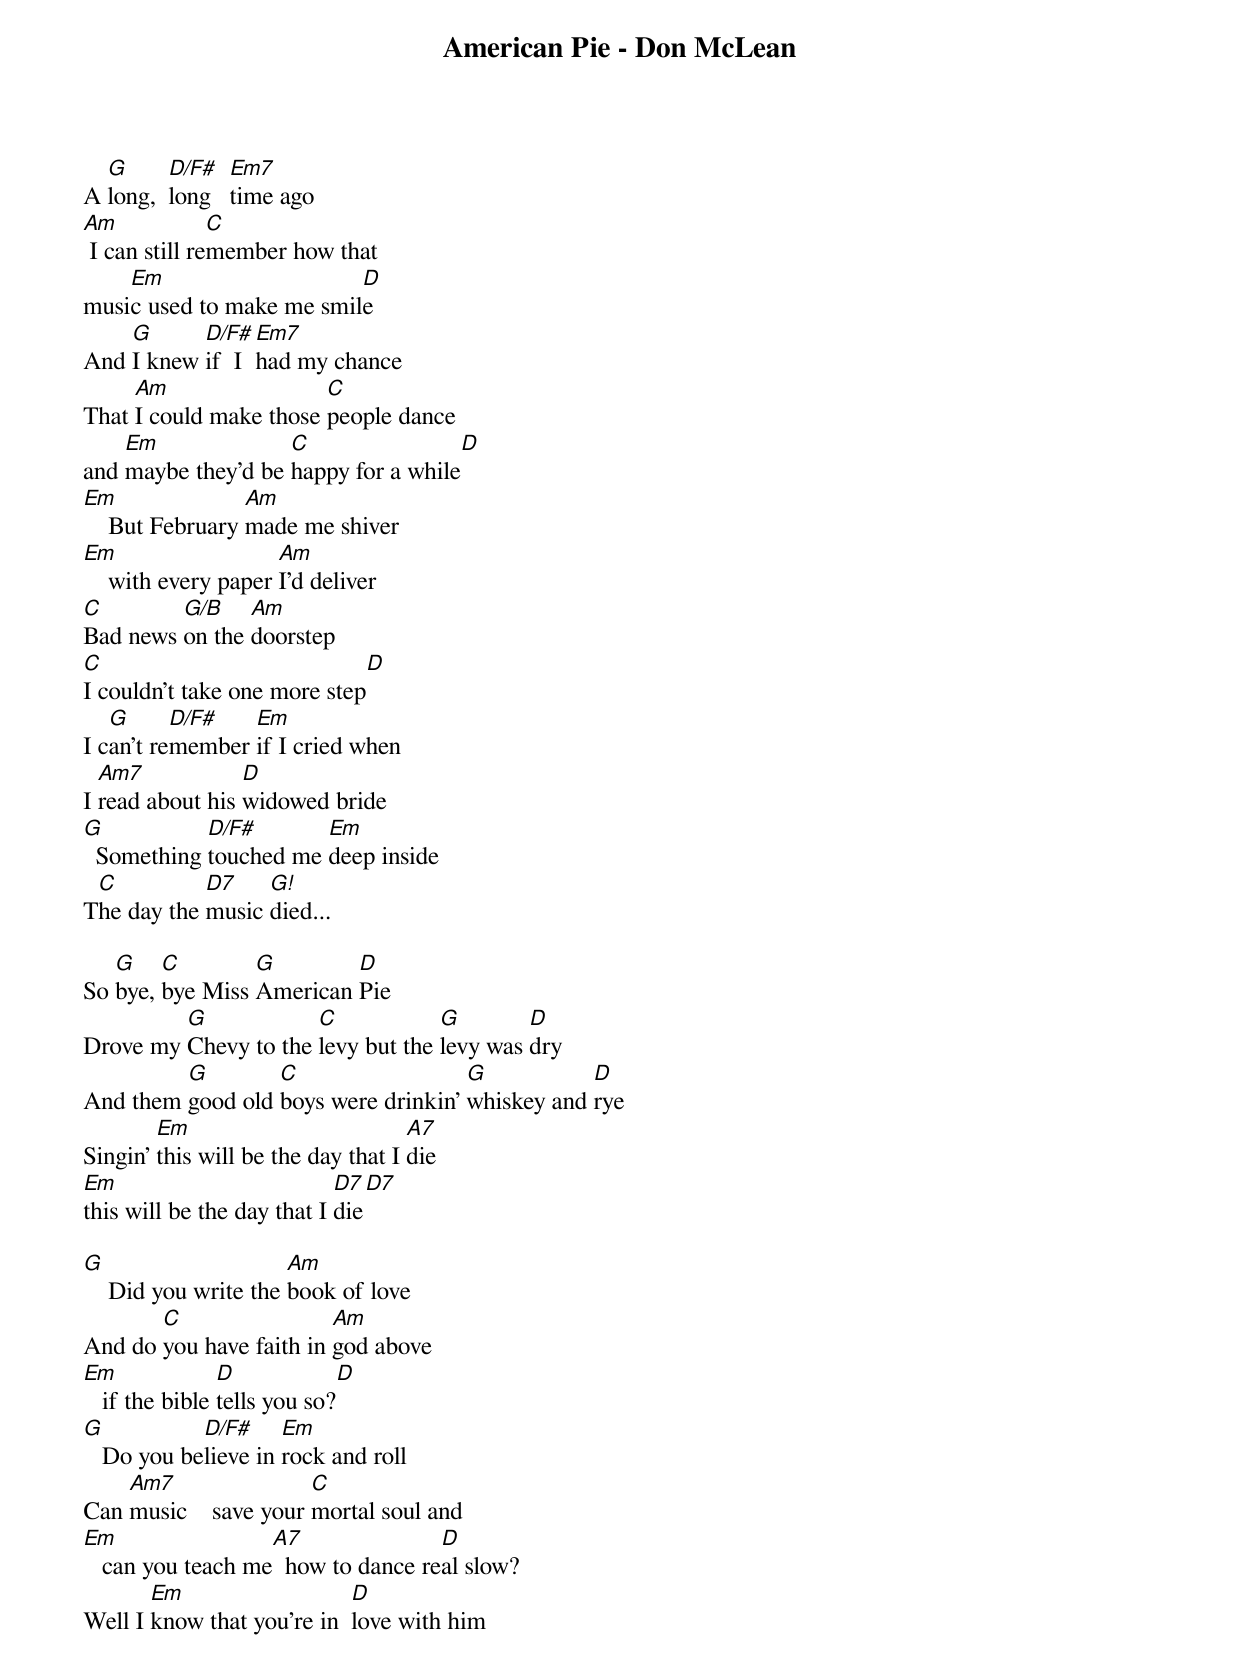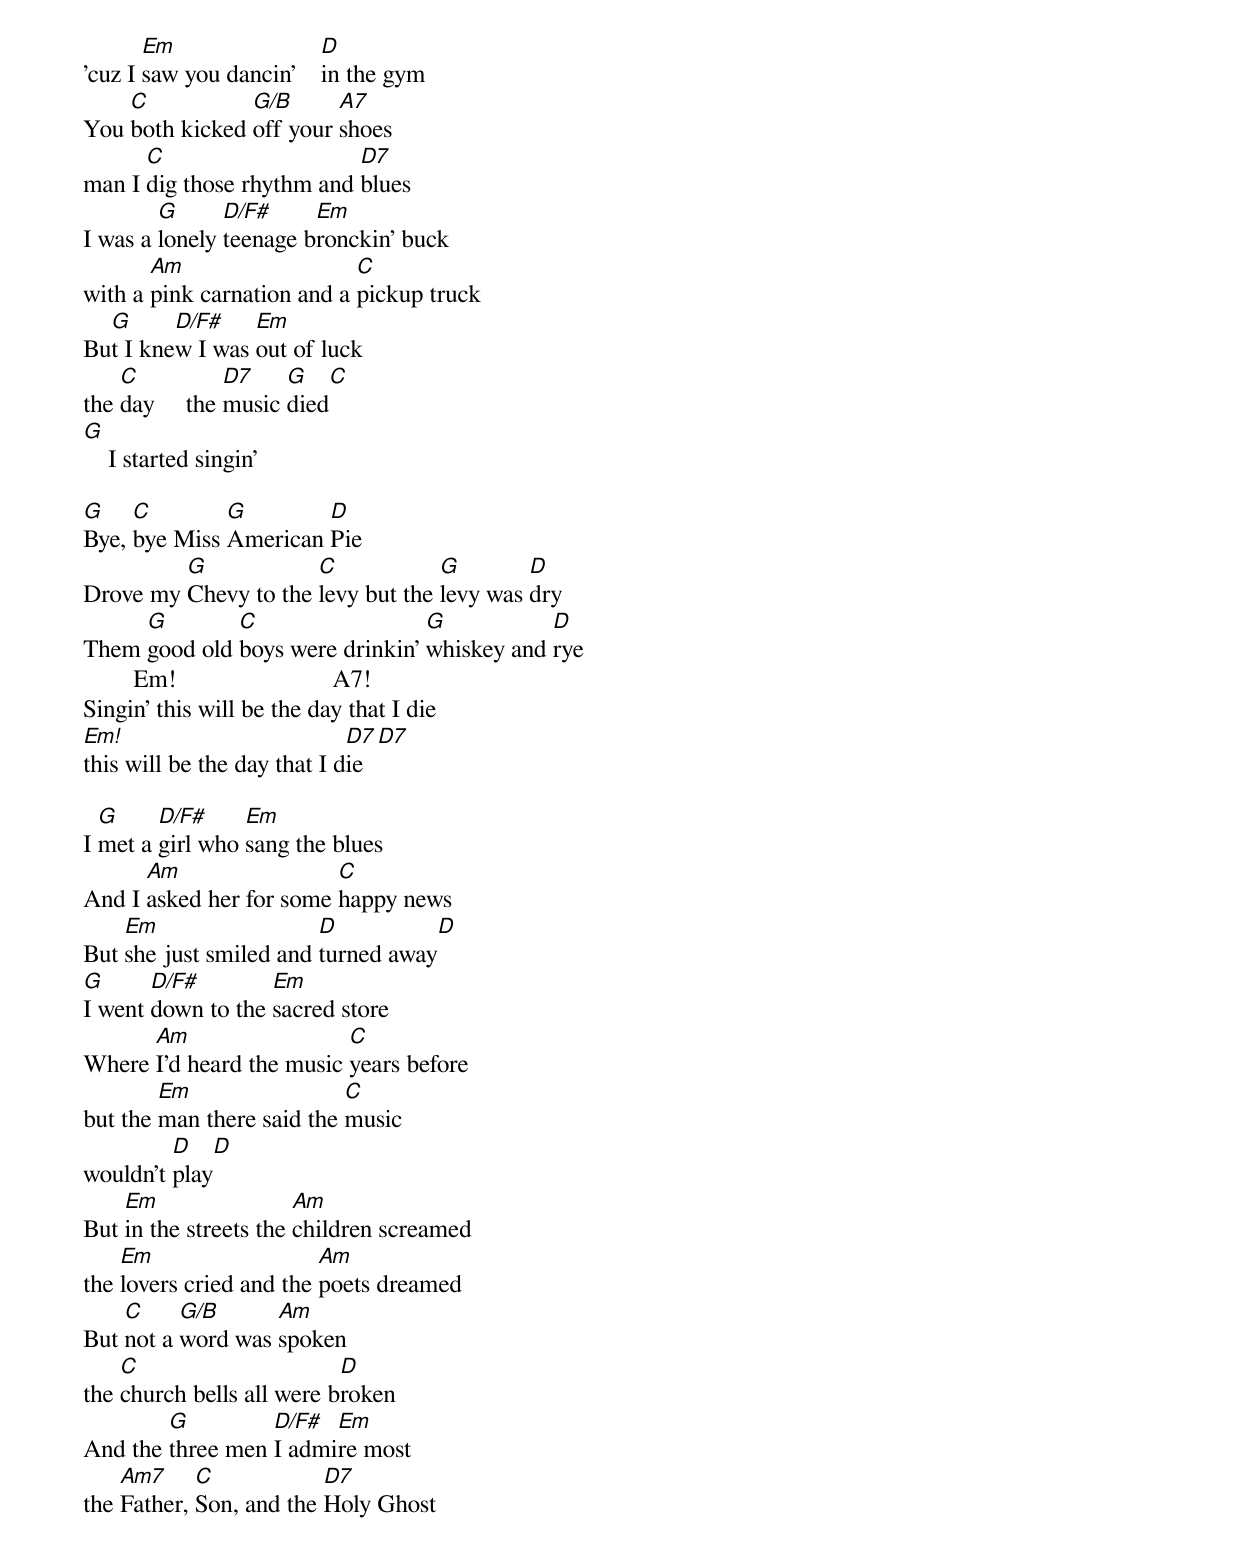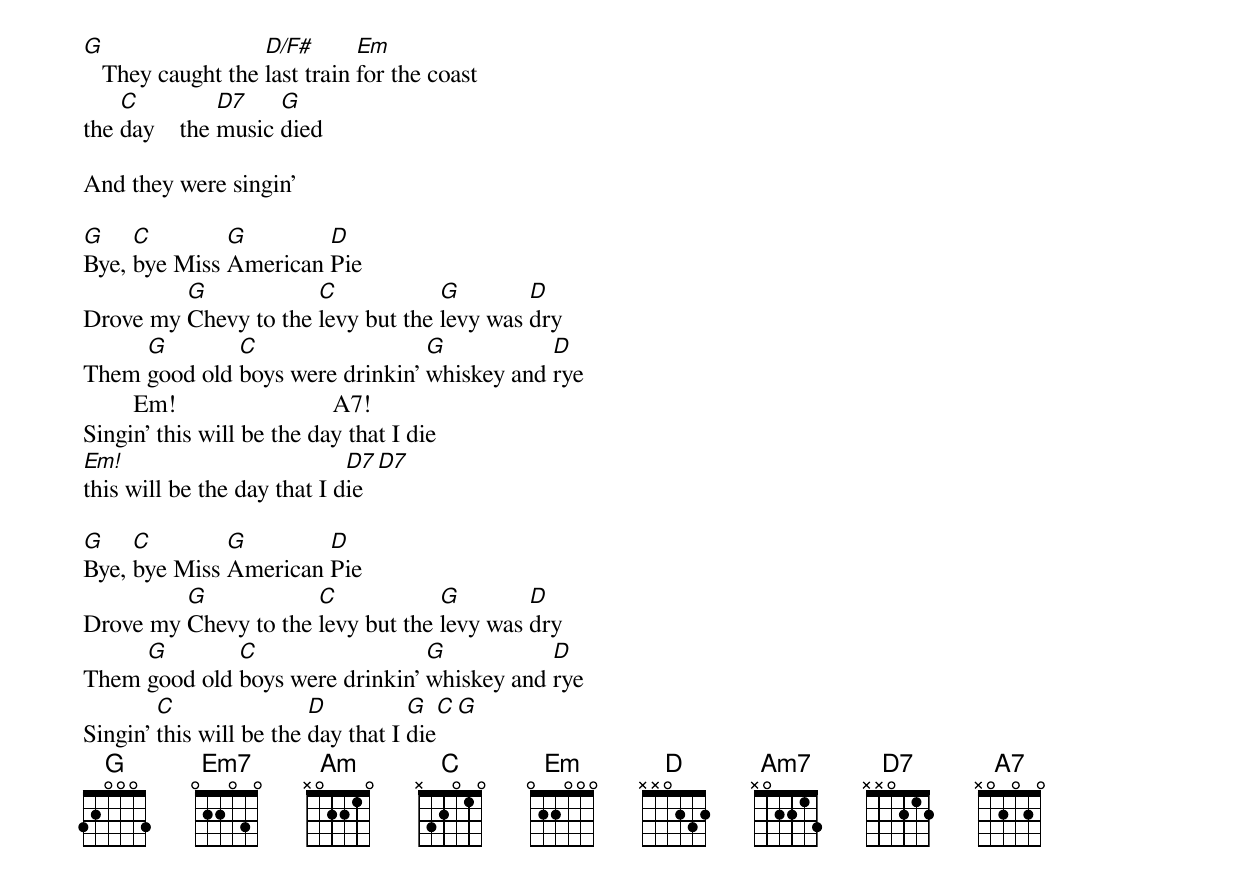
American Pie - Don McLean

{Verses 3 to 5 were removed to shorten the song}

  G      D/F#   Em7
A long,  long   time ago
Am             C
 I can still remember how that
    Em                    D
music used to make me smile
    G      D/F#  Em7
And I knew if  I had my chance
     Am                 C
That I could make those people dance
    Em              C                 D
and maybe they'd be happy for a while
Em               Am
    But February made me shiver
Em                   Am
    with every paper I'd deliver
C        G/B    Am
Bad news on the doorstep
C                            D
I couldn't take one more step
   G      D/F#   Em
I can't remember if I cried when
  Am7            D
I read about his widowed bride
G           D/F#       Em
  Something touched me deep inside
 C          D7    G!
The day the music died...

   G    C        G        D
So bye, bye Miss American Pie
         G            C            G        D
Drove my Chevy to the levy but the levy was dry
         G        C                  G           D
And them good old boys were drinkin' whiskey and rye
        Em                          A7
Singin' this will be the day that I die
Em                          D7    D7
this will be the day that I die

G                     Am
    Did you write the book of love
       C                 Am
And do you have faith in god above
Em              D             D
   if the bible tells you so?
G           D/F#     Em
   Do you believe in rock and roll
    Am7                C
Can music    save your mortal soul and
Em                 A7               D
   can you teach me  how to dance real slow?
       Em                   D
Well I know that you're in  love with him
       Em                 D
'cuz I saw you dancin'    in the gym
    C           G/B      A7
You both kicked off your shoes
      C                    D7
man I dig those rhythm and blues
        G      D/F#     Em
I was a lonely teenage bronckin' buck
       Am                   C
with a pink carnation and a pickup truck
  G      D/F#    Em
But I knew I was out of luck
    C           D7    G     C
the day     the music died
G
    I started singin'

G    C        G        D
Bye, bye Miss American Pie
         G            C            G        D
Drove my Chevy to the levy but the levy was dry
     G        C                  G           D
Them good old boys were drinkin' whiskey and rye
        Em!                         A7!
Singin' this will be the day that I die
Em!                          D7    D7
this will be the day that I die

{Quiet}
  G     D/F#     Em
I met a girl who sang the blues
      Am                 C
And I asked her for some happy news
    Em                  D           D
But she just smiled and turned away
G      D/F#        Em
I went down to the sacred store
      Am                  C
Where I'd heard the music years before
        Em                 C
but the man there said the music
         D     D
wouldn't play
    Em                 Am
But in the streets the children screamed
    Em                   Am
the lovers cried and the poets dreamed
    C     G/B      Am
But not a word was spoken
    C                      D
the church bells all were broken
        G         D/F#  Em
And the three men I admire most
    Am7     C            D7
the Father, Son, and the Holy Ghost
G                  D/F#       Em
   They caught the last train for the coast
    C          D7    G
the day    the music died

And they were singin'

G    C        G        D
Bye, bye Miss American Pie
         G            C            G        D
Drove my Chevy to the levy but the levy was dry
     G        C                  G           D
Them good old boys were drinkin' whiskey and rye
        Em!                         A7!
Singin' this will be the day that I die
Em!                          D7    D7
this will be the day that I die

{More rythm}
G    C        G        D
Bye, bye Miss American Pie
         G            C            G        D
Drove my Chevy to the levy but the levy was dry
     G        C                  G           D
Them good old boys were drinkin' whiskey and rye
        C                D          G  C  G
Singin' this will be the day that I die
